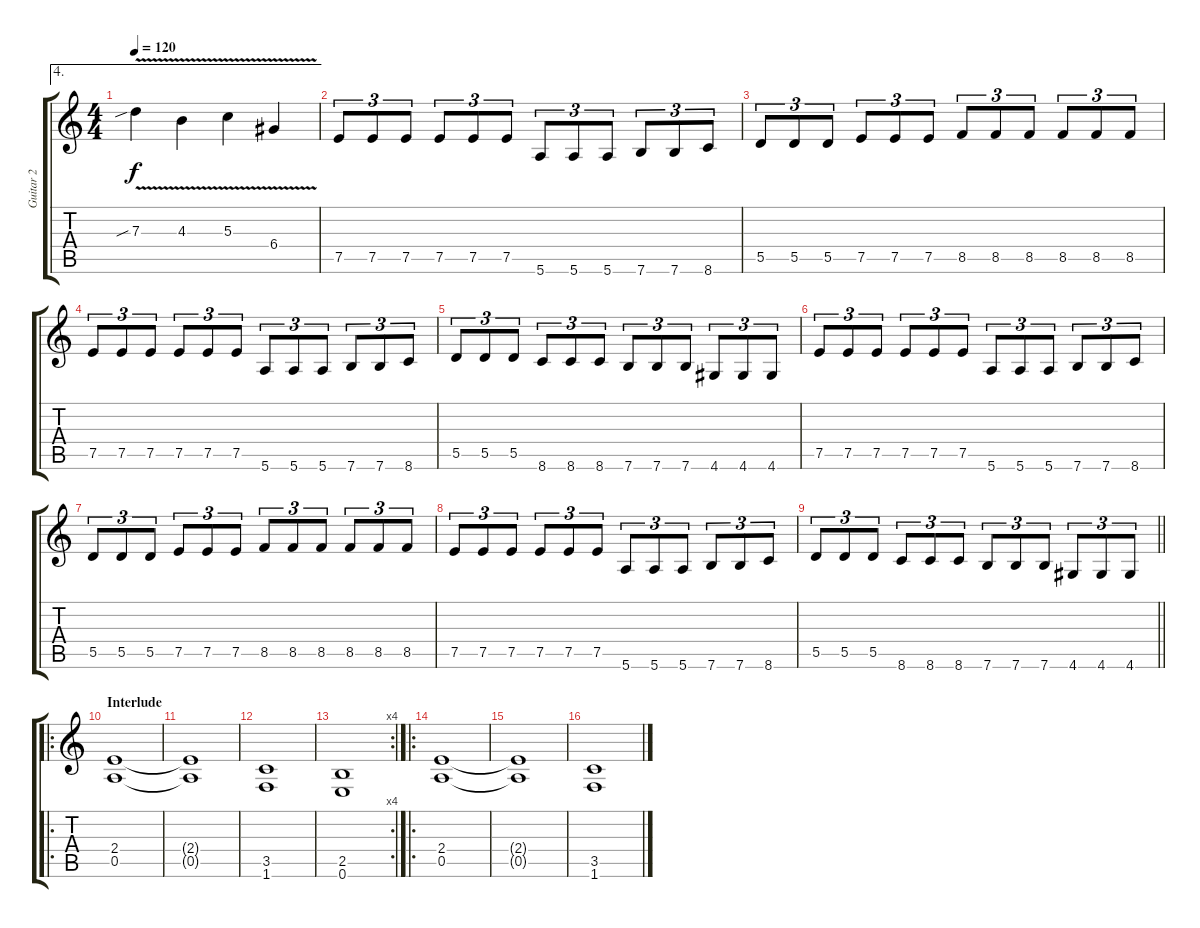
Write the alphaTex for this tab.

\track ("Guitar 2" "Guitar 2") {instrument distortionguitar}
\staff {score tabs}
\tuning (E4 B3 G3 D3 A2 E2) {hide}
\ae 4
\ts (4 4)
\tempo 120
\clef g2
\ks c
7.3{v sib}.4{dy f} 4.3{v}.4 5.3{v}.4 6.4{v}.4 |
7.5.8{tu (3 2)} 7.5.8{tu (3 2)} 7.5.8{tu (3 2)} 7.5.8{tu (3 2)} 7.5.8{tu (3 2)} 7.5.8{tu (3 2)} 5.6.8{tu (3 2)} 5.6.8{tu (3 2)} 5.6.8{tu (3 2)} 7.6.8{tu (3 2)} 7.6.8{tu (3 2)} 8.6.8{tu (3 2)} |
5.5.8{tu (3 2)} 5.5.8{tu (3 2)} 5.5.8{tu (3 2)} 7.5.8{tu (3 2)} 7.5.8{tu (3 2)} 7.5.8{tu (3 2)} 8.5.8{tu (3 2)} 8.5.8{tu (3 2)} 8.5.8{tu (3 2)} 8.5.8{tu (3 2)} 8.5.8{tu (3 2)} 8.5.8{tu (3 2)} |
7.5.8{tu (3 2)} 7.5.8{tu (3 2)} 7.5.8{tu (3 2)} 7.5.8{tu (3 2)} 7.5.8{tu (3 2)} 7.5.8{tu (3 2)} 5.6.8{tu (3 2)} 5.6.8{tu (3 2)} 5.6.8{tu (3 2)} 7.6.8{tu (3 2)} 7.6.8{tu (3 2)} 8.6.8{tu (3 2)} |
5.5.8{tu (3 2)} 5.5.8{tu (3 2)} 5.5.8{tu (3 2)} 8.6.8{tu (3 2)} 8.6.8{tu (3 2)} 8.6.8{tu (3 2)} 7.6.8{tu (3 2)} 7.6.8{tu (3 2)} 7.6.8{tu (3 2)} 4.6.8{tu (3 2)} 4.6.8{tu (3 2)} 4.6.8{tu (3 2)} |
7.5.8{tu (3 2)} 7.5.8{tu (3 2)} 7.5.8{tu (3 2)} 7.5.8{tu (3 2)} 7.5.8{tu (3 2)} 7.5.8{tu (3 2)} 5.6.8{tu (3 2)} 5.6.8{tu (3 2)} 5.6.8{tu (3 2)} 7.6.8{tu (3 2)} 7.6.8{tu (3 2)} 8.6.8{tu (3 2)} |
5.5.8{tu (3 2)} 5.5.8{tu (3 2)} 5.5.8{tu (3 2)} 7.5.8{tu (3 2)} 7.5.8{tu (3 2)} 7.5.8{tu (3 2)} 8.5.8{tu (3 2)} 8.5.8{tu (3 2)} 8.5.8{tu (3 2)} 8.5.8{tu (3 2)} 8.5.8{tu (3 2)} 8.5.8{tu (3 2)} |
7.5.8{tu (3 2)} 7.5.8{tu (3 2)} 7.5.8{tu (3 2)} 7.5.8{tu (3 2)} 7.5.8{tu (3 2)} 7.5.8{tu (3 2)} 5.6.8{tu (3 2)} 5.6.8{tu (3 2)} 5.6.8{tu (3 2)} 7.6.8{tu (3 2)} 7.6.8{tu (3 2)} 8.6.8{tu (3 2)} |
\barLineRight lightlight
5.5.8{tu (3 2)} 5.5.8{tu (3 2)} 5.5.8{tu (3 2)} 8.6.8{tu (3 2)} 8.6.8{tu (3 2)} 8.6.8{tu (3 2)} 7.6.8{tu (3 2)} 7.6.8{tu (3 2)} 7.6.8{tu (3 2)} 4.6.8{tu (3 2)} 4.6.8{tu (3 2)} 4.6.8{tu (3 2)} |
\ro
\section ("" "Interlude")
(2.4 0.5).1 |
(2.4{t} 0.5{t}).1 |
(3.5 1.6).1 |
\rc 4
(2.5 0.6).1 |
\ro
(2.4 0.5).1 |
(2.4{t} 0.5{t}).1 |
(3.5 1.6).1
